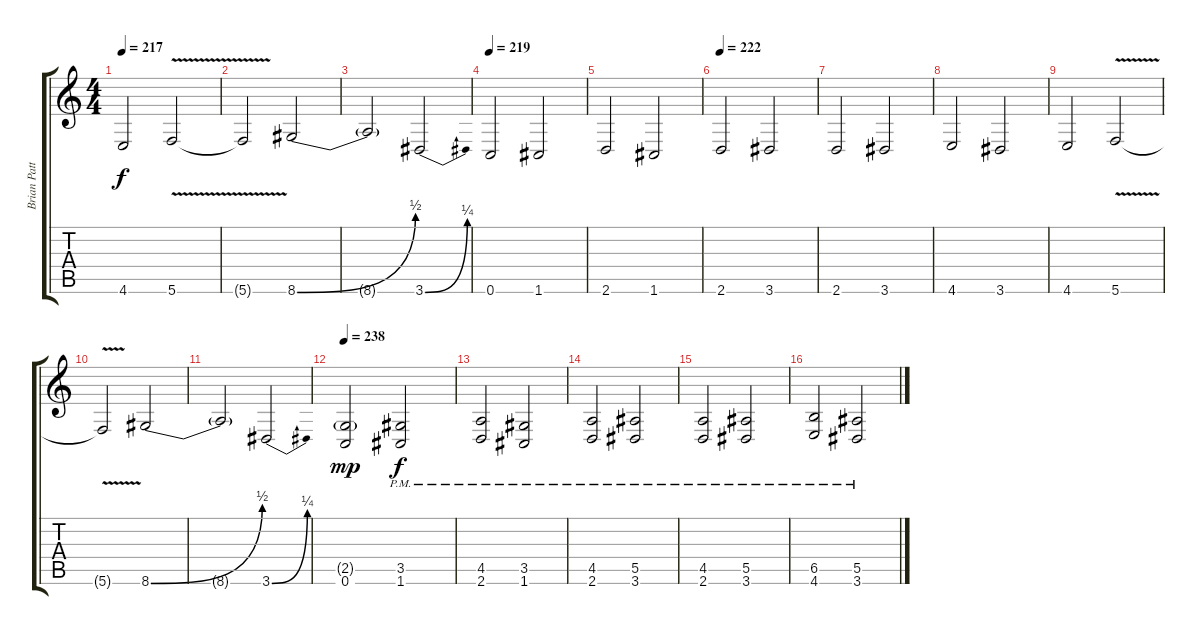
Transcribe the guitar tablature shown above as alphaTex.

\track ("Brian Patton" "Brian Patt") {instrument distortionguitar}
\staff {score tabs}
\tuning (C4 G3 Eb3 Bb2 F2 C2) {hide}
\ts (4 4)
\tempo 217
\clef g2
\ks c
4.6.2{dy f} 5.6{v}.2 |
5.6{t}.2 8.6{be (bend 0 0 60 2)}.2 |
8.6{t}.2 3.6{be (bend 0 0 60 1)}.2 |
\tempo 219
0.6.2 1.6.2 |
2.6.2 1.6.2 |
\tempo 222
2.6.2 3.6.2 |
2.6.2 3.6.2 |
4.6.2 3.6.2 |
4.6.2 5.6{v}.2 |
5.6{t}.2 8.6{be (bend 0 0 60 2)}.2 |
8.6{t}.2 3.6{be (bend 0 0 60 1)}.2 |
\tempo 238
(2.5{g} 0.6).2{dy mp} (3.5{pm} 1.6{pm}).2{dy f} |
(4.5{pm} 2.6{pm}).2 (3.5{pm} 1.6{pm}).2 |
(4.5{pm} 2.6{pm}).2 (5.5{pm} 3.6{pm}).2 |
(4.5{pm} 2.6{pm}).2 (5.5{pm} 3.6{pm}).2 |
(6.5{pm} 4.6{pm}).2 (5.5{pm} 3.6{pm}).2
